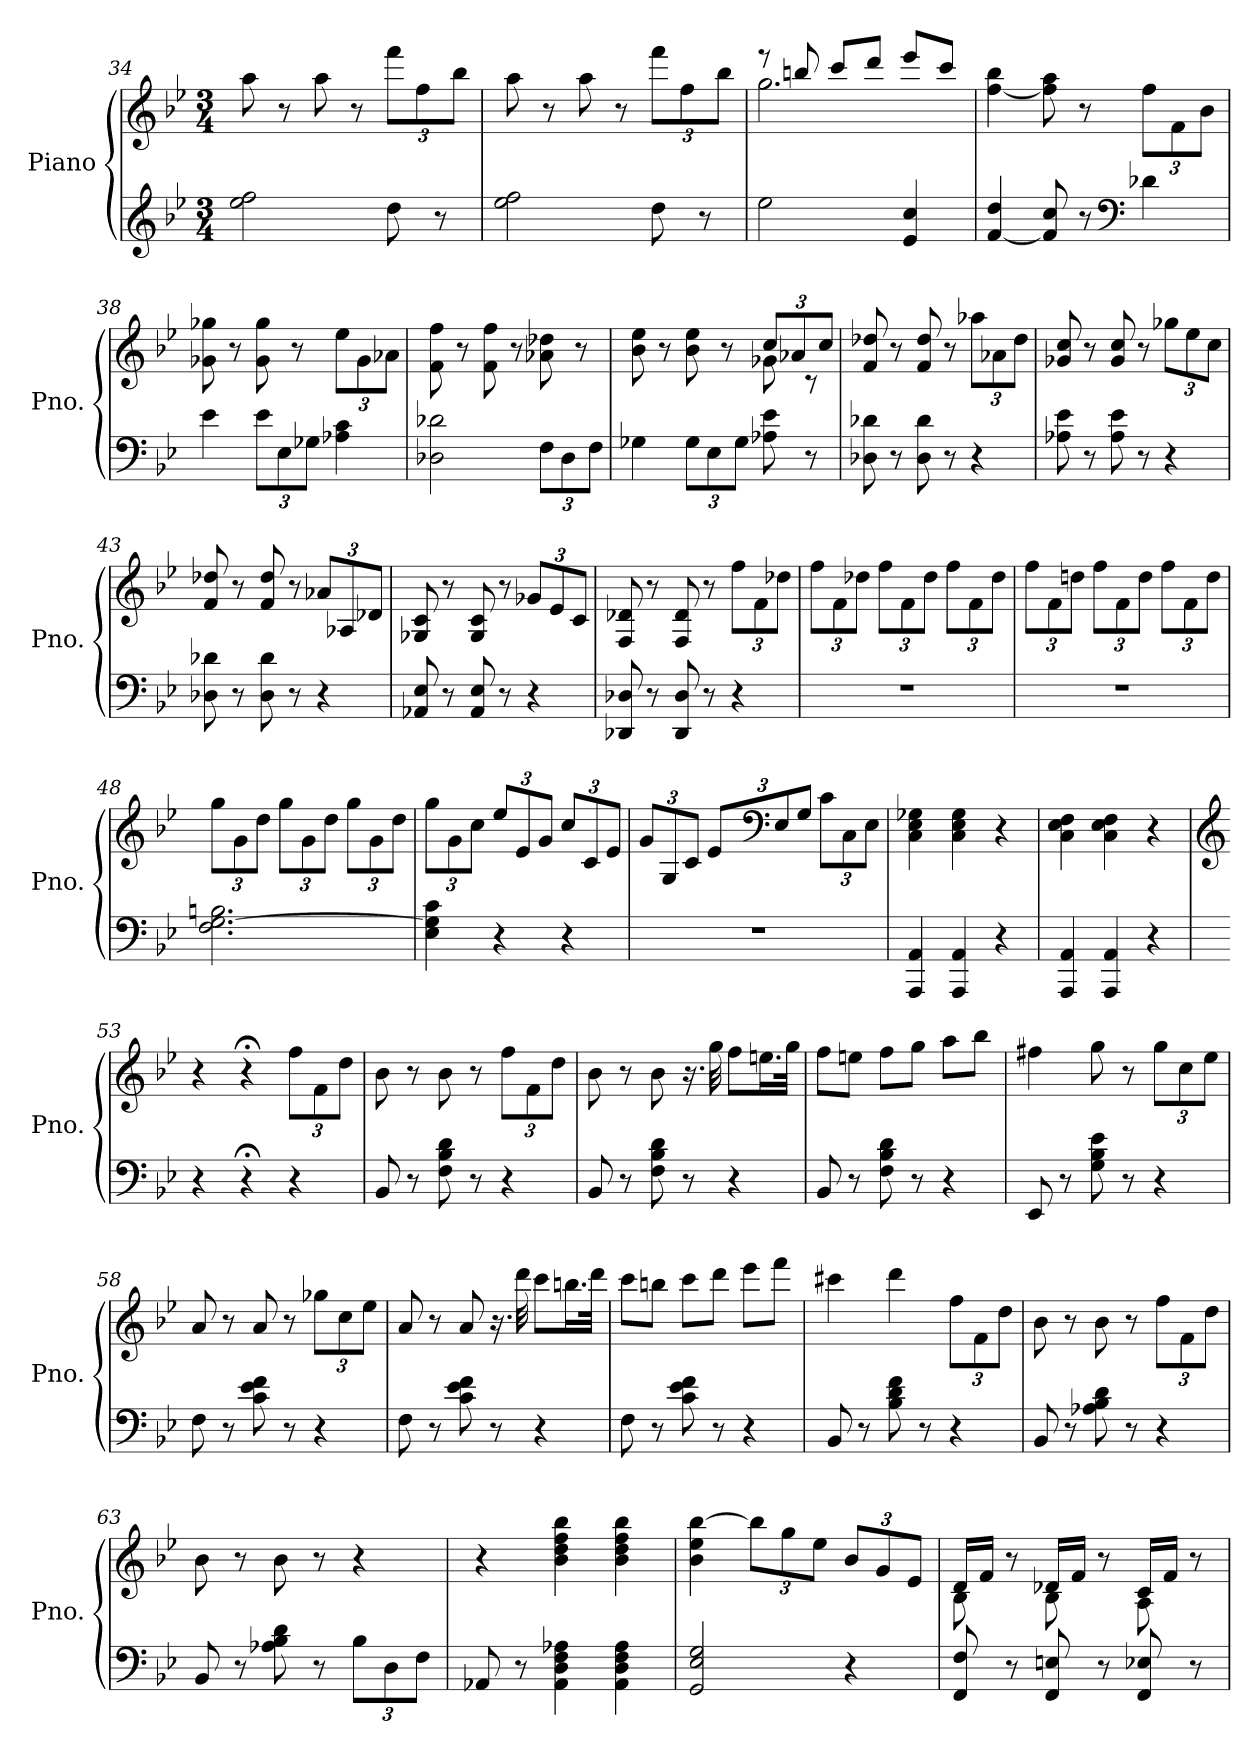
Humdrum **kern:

**kern	**kern
*part1	*part1
*staff2	*staff1
*I"Piano	*
*I'Pno.	*
*clefG2	*clefG2
*k[b-e-]	*k[b-e-]
*M3/4	*M3/4
=34	=34
2ee-\ 2ff\	8aa\
.	8r
.	8aa\
.	8r
*	*Xbrackettup
8dd\	12fff\L
.	12ff\
8r	.
.	12bb-\J
=35	=35
2ee-\ 2ff\	8aa\
.	8r
.	8aa\
.	8r
8dd\	12fff\L
.	12ff\
8r	.
.	12bb-\J
!!LO:LB:g=z
=36	=36
*	*^
2ee-\	8r	2.gg\
.	8bbn/	.
.	8ccc/L	.
.	8ddd/J	.
4e-/ 4cc/	8eee-/L	.
.	8ccc/J	.
*	*v	*v
=37	=37
[4f/ 4dd/	[4ff\ 4bb-\
8f/] 8cc/	8ff\] 8aa\
8r	8r
*clefF4	*
4d-X\	12ff\L
.	12f\
.	12b-\J
=38	=38
4e-\	8g-X\ 8gg-X\
.	8r
*Xbrackettup	*
12e-\L	8g-\ 8gg-\
12E-\	.
.	8r
12G-X\J	.
4A-X\ 4c\	12ee-\L
.	12g-\
.	12a-X\J
=39	=39
2D-X\ 2d-X\	8f\ 8ff\
.	8r
.	8f\ 8ff\
.	8r
12F\L	8a-X\ 8dd-X\
12D-\	.
.	8r
12F\J	.
!!LO:LB:g=z
=40	=40
*	*^
4G-X\	8b-\ 8ee-\	2ryy
.	8r	.
12G-\L	8b-\ 8ee-\	.
12E-\	.	.
.	8r	.
12G-\J	.	.
8A-X\ 8e-\	12cc/L	8g-X\
.	12a-X/	.
8r	.	8r
.	12cc/J	.
*	*v	*v
=41	=41
8D-X\ 8d-X\	8f/ 8dd-X/
8r	8r
8D-\ 8d-\	8f/ 8dd-/
8r	8r
4r	12aa-X\L
.	12a-X\
.	12dd-\J
=42	=42
8A-X\ 8e-\	8g-X/ 8cc/
8r	8r
8A-\ 8e-\	8g-/ 8cc/
8r	8r
4r	12gg-X\L
.	12ee-\
.	12cc\J
=43	=43
8D-X\ 8d-X\	8f/ 8dd-X/
8r	8r
8D-\ 8d-\	8f/ 8dd-/
8r	8r
4r	12a-X/L
.	12A-X/
.	12d-X/J
=44	=44
8AA-X/ 8E-/	8G-X/ 8c/
8r	8r
8AA-/ 8E-/	8G-/ 8c/
8r	8r
4r	12g-X/L
.	12e-/
.	12c/J
!!LO:LB:g=z
=45	=45
8DD-X/ 8D-X/	8F/ 8d-X/
8r	8r
8DD-/ 8D-/	8F/ 8d-/
8r	8r
4r	12ff\L
.	12f\
.	12dd-X\J
=46	=46
2.r	12ff\L
.	12f\
.	12dd-X\J
.	12ff\L
.	12f\
.	12dd-\J
.	12ff\L
.	12f\
.	12dd-\J
=47	=47
2.r	12ff\L
.	12f\
.	12ddn\J
.	12ff\L
.	12f\
.	12dd\J
.	12ff\L
.	12f\
.	12dd\J
=48	=48
2.F\ [2.G\ 2.Bn\	12gg\L
.	12g\
.	12dd\J
.	12gg\L
.	12g\
.	12dd\J
.	12gg\L
.	12g\
.	12dd\J
=49	=49
4E-\ 4G\] 4c\	12gg\L
.	12g\
.	12cc\J
4r	12ee-/L
.	12e-/
.	12g/J
4r	12cc/L
.	12c/
.	12e-/J
!!LO:LB:g=z
=50	=50
2.r	12g/L
.	12G/
.	12c/J
.	12e-/L
*	*clefF4
.	12E-/
.	12G/J
.	12c\L
.	12C\
.	12E-\J
=51	=51
4AAA/ 4AA/	4C\ 4E-\ 4G-X\
4AAA/ 4AA/	4C\ 4E-\ 4G-\
4r	4r
=52	=52
4AAA/ 4AA/	4C\ 4E-\ 4F\
4AAA/ 4AA/	4C\ 4E-\ 4F\
4r	4r
=53	=53
*	*clefG2
4r	4r
4r;<	4r;<
4r	12ff\L
.	12f\
.	12dd\J
=54	=54
8BB-/	8b-\
8r	8r
8F\ 8B-\ 8d\	8b-\
8r	8r
4r	12ff\L
.	12f\
.	12dd\J
=55	=55
8BB-/	8b-\
8r	8r
8F\ 8B-\ 8d\	8b-\
8r	16.r
.	32gg\
4r	8ff\L
.	16.een\L
.	32gg\JJk
!!LO:LB:g=z
=56	=56
8BB-/	8ff\L
8r	8een\J
8F\ 8B-\ 8d\	8ff\L
8r	8gg\J
4r	8aa\L
.	8bb-\J
=57	=57
8EE-/	4ff#X\
8r	.
8G\ 8B-\ 8e-\	8gg\
8r	8r
4r	12gg\L
.	12cc\
.	12ee-\J
=58	=58
8F\	8a/
8r	8r
8c\ 8e-\ 8f\	8a/
8r	8r
4r	12gg-X\L
.	12cc\
.	12ee-\J
=59	=59
8F\	8a/
8r	8r
8c\ 8e-\ 8f\	8a/
8r	16.r
.	32ddd\
4r	8ccc\L
.	16.bbn\L
.	32ddd\JJk
=60	=60
8F\	8ccc\L
8r	8bbn\J
8c\ 8e-\ 8f\	8ccc\L
8r	8ddd\J
4r	8eee-\L
.	8fff\J
!!LO:LB:g=z
=61	=61
8BB-/	4ccc#X\
8r	.
8B-\ 8d\ 8f\	4ddd\
8r	.
4r	12ff\L
.	12f\
.	12dd\J
=62	=62
8BB-/	8b-\
8r	8r
8A-X\ 8B-\ 8d\	8b-\
8r	8r
4r	12ff\L
.	12f\
.	12dd\J
=63	=63
8BB-/	8b-\
8r	8r
8A-X\ 8B-\ 8d\	8b-\
8r	8r
12B-\L	4r
12D\	.
12F\J	.
=64	=64
8AA-X/	4r
8r	.
4AA-\ 4D\ 4F\ 4A-X\	4b-\ 4dd\ 4ff\ 4bb-\
4AA-\ 4D\ 4F\ 4A-\	4b-\ 4dd\ 4ff\ 4bb-\
=65	=65
2GG/ 2E-/ 2G/	4b-\ 4ee-\ [4bb-\
.	12bb-\L]
.	12gg\
.	12ee-\J
4r	12b-/L
.	12g/
.	12e-/J
!!LO:PB:g=z
=66	=66
*	*^
8FF/ 8F/	16d/LL	8B-\
.	16f/JJ	.
8r	8r	8ryy
8FF/ 8En/	16d-X/LL	8B-\
.	16f/JJ	.
8r	8r	8ryy
8FF/ 8E-X/	16c/LL	8A\
.	16f/JJ	.
8r	8r	8ryy
*	*v	*v
=	=
*-	*-
